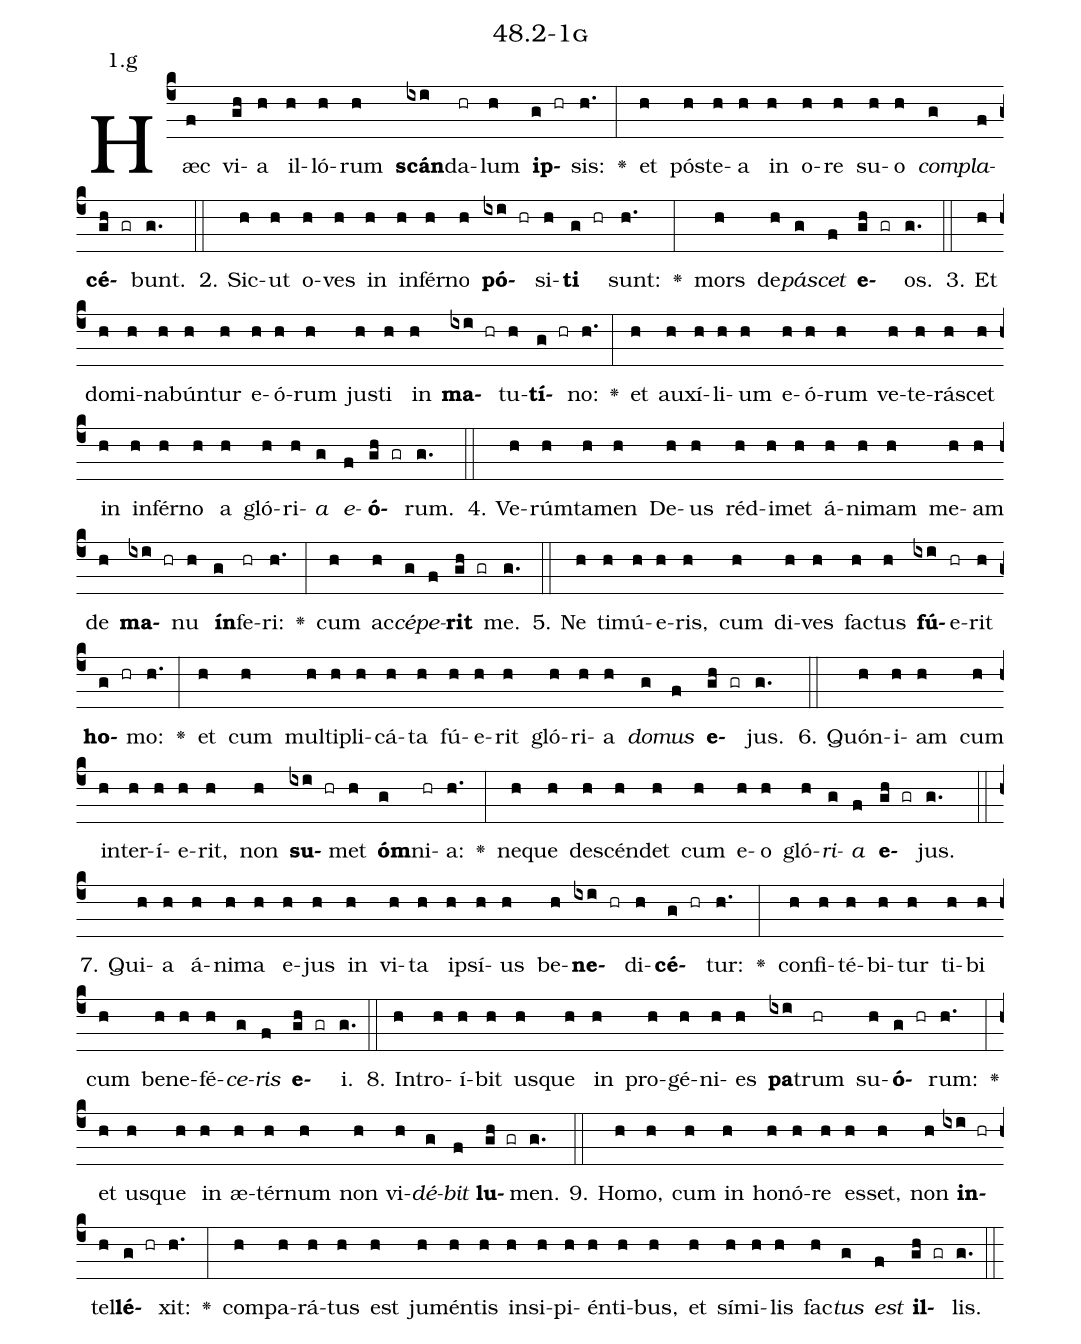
name: 48.2-1g;
annotation: 1.g;
%%
(c4)Hæc(f) vi(gh)a(h) il(h)ló(h)rum(h) <b>scán</b>(ixi)da(hr)lum(h) <b>ip</b>(g hr)sis:(h.) <v>\greheightstar</v>(:) et(h) póst(h)e(h)a(h) in(h) o(h)re(h) su(h)o(h) <i>com</i>(g)<i>pla</i>(f)<b>cé</b>(gh gr)bunt.(g.) (::)
2. Sic(h)ut(h) o(h)ves(h) in(h) in(h)fér(h)no(h) <b>pó</b>(ixi hr)si(h)<b>ti</b>(g hr) sunt:(h.) <v>\greheightstar</v>(:) mors(h) de(h)<i>pá</i>(g)<i>scet</i>(f) <b>e</b>(gh gr)os.(g.) (::)
3. Et(h) do(h)mi(h)na(h)bún(h)tur(h) e(h)ó(h)rum(h) jus(h)ti(h) in(h) <b>ma</b>(ixi hr)tu(h)<b>tí</b>(g hr)no:(h.) <v>\greheightstar</v>(:) et(h) au(h)xí(h)li(h)um(h) e(h)ó(h)rum(h) ve(h)te(h)rá(h)scet(h) in(h) in(h)fér(h)no(h) a(h) gló(h)ri(h)<i>a</i>(g) <i>e</i>(f)<b>ó</b>(gh gr)rum.(g.) (::)
4. Ve(h)rúm(h)ta(h)men(h) De(h)us(h) réd(h)i(h)met(h) á(h)ni(h)mam(h) me(h)am(h) de(h) <b>ma</b>(ixi hr)nu(h) <b>ín</b>(g)fe(hr)ri:(h.) <v>\greheightstar</v>(:) cum(h) ac(h)<i>cé</i>(g)<i>pe</i>(f)<b>rit</b>(gh gr) me.(g.) (::)
5. Ne(h) ti(h)mú(h)e(h)ris,(h) cum(h) di(h)ves(h) fac(h)tus(h) <b>fú</b>(ixi)e(hr)rit(h) <b>ho</b>(g hr)mo:(h.) <v>\greheightstar</v>(:) et(h) cum(h) mul(h)ti(h)pli(h)cá(h)ta(h) fú(h)e(h)rit(h) gló(h)ri(h)a(h) <i>do</i>(g)<i>mus</i>(f) <b>e</b>(gh gr)jus.(g.) (::)
6. Quón(h)i(h)am(h) cum(h) in(h)ter(h)í(h)e(h)rit,(h) non(h) <b>su</b>(ixi hr)met(h) <b>óm</b>(g)ni(hr)a:(h.) <v>\greheightstar</v>(:) ne(h)que(h) de(h)scén(h)det(h) cum(h) e(h)o(h) gló(h)<i>ri</i>(g)<i>a</i>(f) <b>e</b>(gh gr)jus.(g.) (::)
7. Qui(h)a(h) á(h)ni(h)ma(h) e(h)jus(h) in(h) vi(h)ta(h) ip(h)sí(h)us(h) be(h)<b>ne</b>(ixi hr)di(h)<b>cé</b>(g hr)tur:(h.) <v>\greheightstar</v>(:) con(h)fi(h)té(h)bi(h)tur(h) ti(h)bi(h) cum(h) be(h)ne(h)fé(h)<i>ce</i>(g)<i>ris</i>(f) <b>e</b>(gh gr)i.(g.) (::)
8. In(h)tro(h)í(h)bit(h) us(h)que(h) in(h) pro(h)gé(h)ni(h)es(h) <b>pa</b>(ixi)trum(hr) su(h)<b>ó</b>(g hr)rum:(h.) <v>\greheightstar</v>(:) et(h) us(h)que(h) in(h) æ(h)tér(h)num(h) non(h) vi(h)<i>dé</i>(g)<i>bit</i>(f) <b>lu</b>(gh gr)men.(g.) (::)
9. Ho(h)mo,(h) cum(h) in(h) ho(h)nó(h)re(h) es(h)set,(h) non(h) <b>in</b>(ixi hr)tel(h)<b>lé</b>(g hr)xit:(h.) <v>\greheightstar</v>(:) com(h)pa(h)rá(h)tus(h) est(h) ju(h)mén(h)tis(h) in(h)si(h)pi(h)én(h)ti(h)bus,(h) et(h) sí(h)mi(h)lis(h) fac(h)<i>tus</i>(g) <i>est</i>(f) <b>il</b>(gh gr)lis.(g.) (::)
